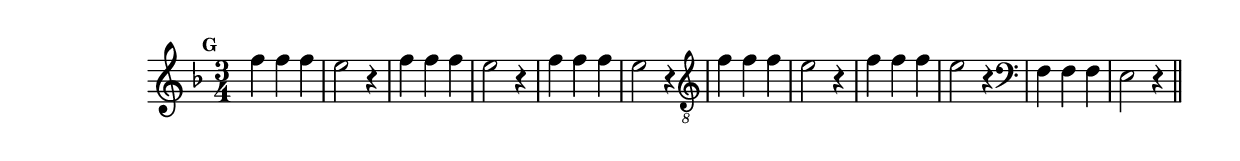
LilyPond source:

%% -*- coding: utf-8 -*-
\version "2.14.1"

%% \header { texidoc="Perguntas e Respostas"}

\relative c'' {

  \override Staff.TimeSignature #'style = #'()
  \time 3/4 
  \override Score.BarNumber #'transparent = ##t
  \override Score.RehearsalMark #'font-size = #-2
  \override Score.BarNumber #'transparent = ##t
  \set Score.markFormatter = #format-mark-numbers
  \key d \minor

  \mark 7

  %% CAVAQUINHO - BANJO
  \tag #'cv {
    f4 f f | e2 r4 
  }

  %% BANDOLIM
  \tag #'bd {
    f4 f f | e2 r4 
  }

  %% VIOLA
  \tag #'va {
    f4 f f | e2 r4 
  }

  %% VIOLÃO TENOR
  \tag #'vt {
    \clef "G_8"
    f,4 f f | e2 r4 
  }

  %% VIOLÃO
  \tag #'vi {
    \clef "G_8"
    f4 f f | e2 r4 
  }

  %% BAIXO - BAIXOLÃO
  \tag #'bx {
    \clef bass
    f,4 f f | e2 r4 
  }


  %% END DOCUMENT
  \bar "||"
}
